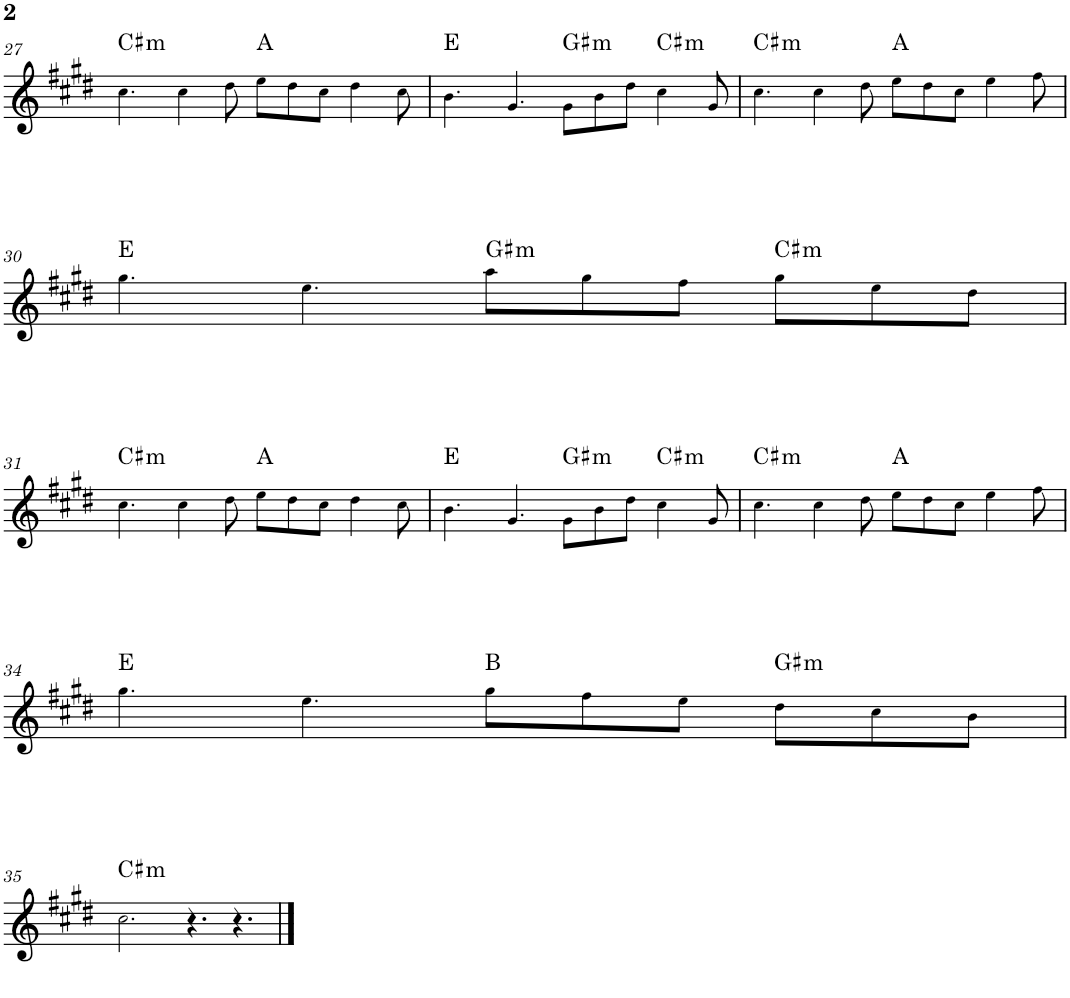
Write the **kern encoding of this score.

**kern	**harte
*part1	*part1
*staff1	*
*I"Piano	*
*I'Pno.	*
!!LO:PB:g=z
*clefG2	*
*k[f#c#g#d#]	*
*M12/8	*
=27	=27
!	!LO:H:kt=m
4.cc#!\	C#:min
4cc#!\	.
8dd#!\	.
8ee!\L	A:maj
8dd#!\	.
8cc#!\J	.
4dd#!\	.
8cc#!\	.
=28	=28
4.b!\	E:maj
4.g#!/	.
!	!LO:H:kt=m
8g#!\L	G#:min
8b!\	.
8dd#!\J	.
!	!LO:H:kt=m
4cc#!\	C#:min
8g#!/	.
=29	=29
!	!LO:H:kt=m
4.cc#!\	C#:min
4cc#!\	.
8dd#!\	.
8ee!\L	A:maj
8dd#!\	.
8cc#!\J	.
4ee!\	.
8ff#!\	.
!!LO:LB:g=z
=30	=30
4.gg#!\	E:maj
4.ee!\	.
!	!LO:H:kt=m
8aa!\L	G#:min
8gg#!\	.
8ff#!\J	.
!	!LO:H:kt=m
8gg#!\L	C#:min
8ee!\	.
8dd#!\J	.
!!LO:LB:g=z
=31	=31
!	!LO:H:kt=m
4.cc#!\	C#:min
4cc#!\	.
8dd#!\	.
8ee!\L	A:maj
8dd#!\	.
8cc#!\J	.
4dd#!\	.
8cc#!\	.
=32	=32
4.b!\	E:maj
4.g#!/	.
!	!LO:H:kt=m
8g#!\L	G#:min
8b!\	.
8dd#!\J	.
!	!LO:H:kt=m
4cc#!\	C#:min
8g#!/	.
=33	=33
!	!LO:H:kt=m
4.cc#!\	C#:min
4cc#!\	.
8dd#!\	.
8ee!\L	A:maj
8dd#!\	.
8cc#!\J	.
4ee!\	.
8ff#!\	.
!!LO:LB:g=z
=34	=34
4.gg#!\	E:maj
4.ee!\	.
8gg#!\L	B:maj
8ff#!\	.
8ee!\J	.
!	!LO:H:kt=m
8dd#!\L	G#:min
8cc#!\	.
8b!\J	.
!!LO:LB:g=z
=35	=35
!	!LO:H:kt=m
2.cc#!\	C#:min
4.r	.
4.r	.
==	==
*-	*-
